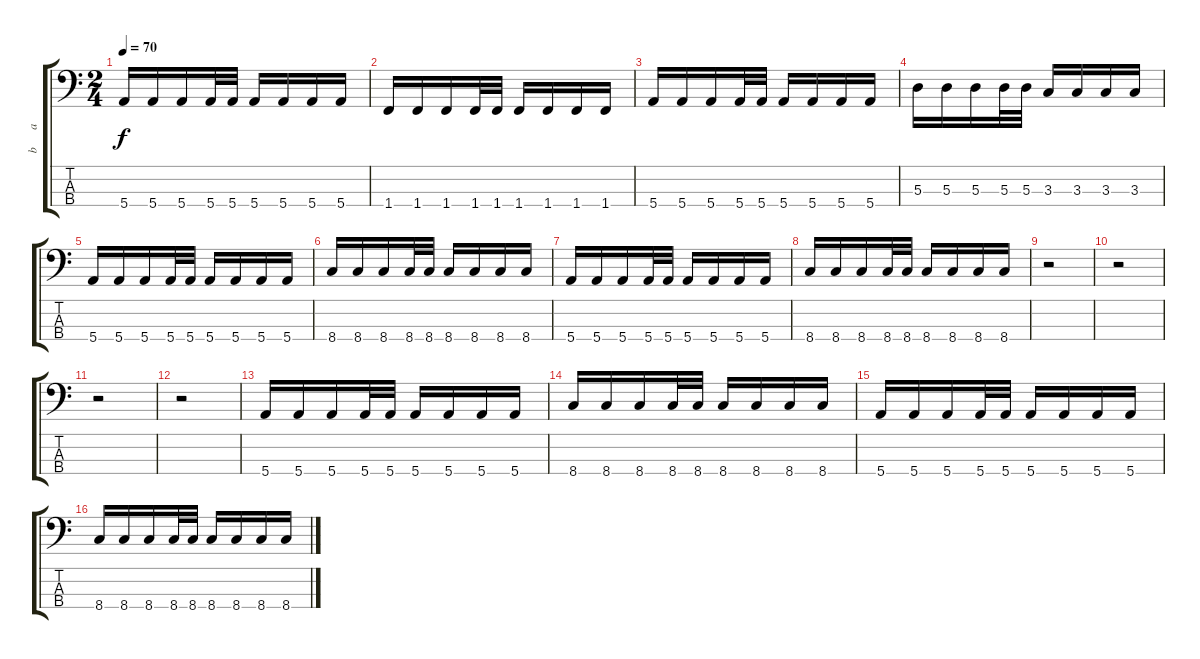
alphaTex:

\track ("b      a       s      s" "b      a  ") {instrument electricbassfinger}
\staff {score tabs}
\tuning (G2 D2 A1 E1) {hide}
\ts (2 4)
\tempo 70
\clef f4
\ks c
5.4.16{dy f} 5.4.16 5.4.16 5.4.32 5.4.32 5.4.16 5.4.16 5.4.16 5.4.16 |
1.4.16 1.4.16 1.4.16 1.4.32 1.4.32 1.4.16 1.4.16 1.4.16 1.4.16 |
5.4.16 5.4.16 5.4.16 5.4.32 5.4.32 5.4.16 5.4.16 5.4.16 5.4.16 |
5.3.16 5.3.16 5.3.16 5.3.32 5.3.32 3.3.16 3.3.16 3.3.16 3.3.16 |
5.4.16 5.4.16 5.4.16 5.4.32 5.4.32 5.4.16 5.4.16 5.4.16 5.4.16 |
8.4.16 8.4.16 8.4.16 8.4.32 8.4.32 8.4.16 8.4.16 8.4.16 8.4.16 |
5.4.16 5.4.16 5.4.16 5.4.32 5.4.32 5.4.16 5.4.16 5.4.16 5.4.16 |
8.4.16 8.4.16 8.4.16 8.4.32 8.4.32 8.4.16 8.4.16 8.4.16 8.4.16 |
r.2 |
r.2 |
r.2 |
r.2 |
5.4.16 5.4.16 5.4.16 5.4.32 5.4.32 5.4.16 5.4.16 5.4.16 5.4.16 |
8.4.16 8.4.16 8.4.16 8.4.32 8.4.32 8.4.16 8.4.16 8.4.16 8.4.16 |
5.4.16 5.4.16 5.4.16 5.4.32 5.4.32 5.4.16 5.4.16 5.4.16 5.4.16 |
8.4.16 8.4.16 8.4.16 8.4.32 8.4.32 8.4.16 8.4.16 8.4.16 8.4.16
